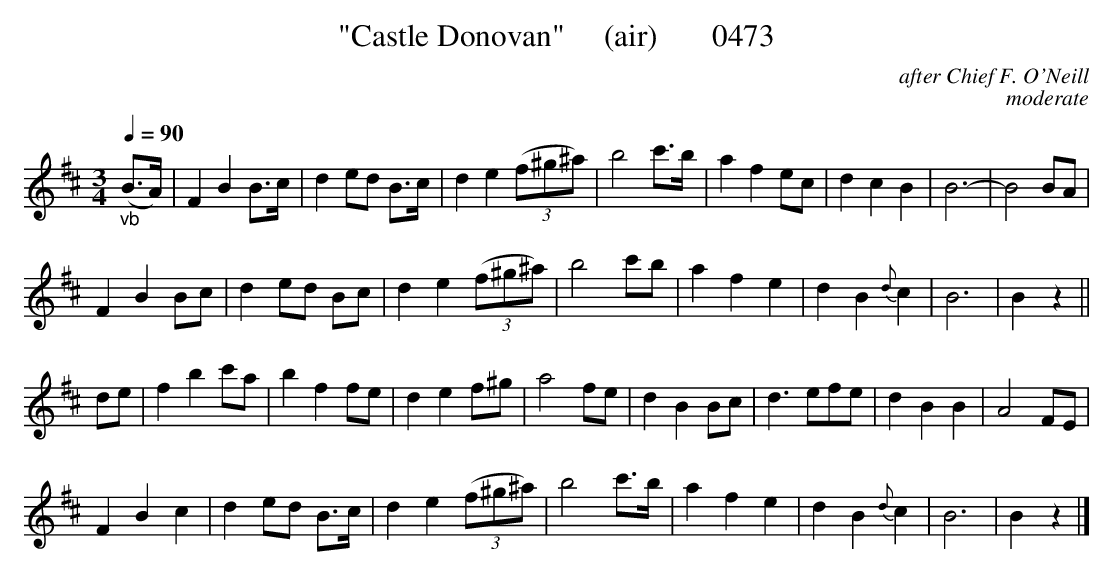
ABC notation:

X:1
T:"Castle Donovan"     (air)       0473
C:after Chief F. O'Neill
C:moderate
Q:1/4=90
M:3/4
L:1/8
K:D
"_vb"(B3/2A/2)|F2B2B3/2c/2|d2ed B3/2c/2|d2e2 (3(f^g^a)|b4c'3/2b/2|a2f2ec|d2c2B2|B6-|B4BA|
F2B2Bc|d2ed Bc|d2e2 (3(f^g^a)|b4c'b|a2f2e2|d2B2{d}c2|B6|B2z2||
de|f2b2c'a|b2f2fe|d2e2f^g|a4fe|d2B2Bc|d3efe|d2B2B2|A4FE|
F2B2c2|d2ed B3/2c/2|d2e2 (3(f^g^a)|b4c'3/2b/2|a2f2e2|d2B2{d}c2|B6|B2z2|]
